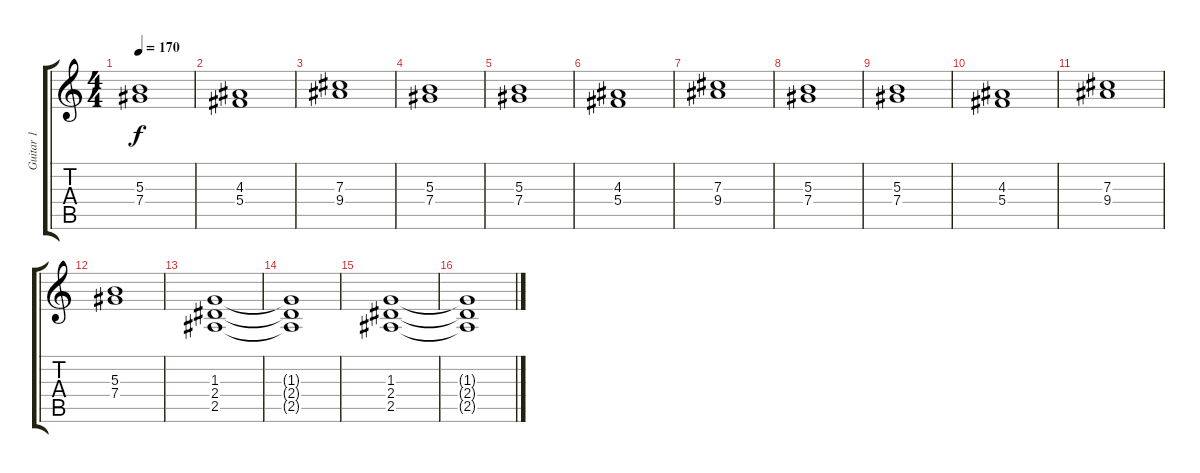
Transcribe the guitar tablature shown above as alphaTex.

\track ("Guitar 1" "Guitar 1") {instrument overdrivenguitar}
\staff {score tabs}
\tuning (Eb4 Bb3 Gb3 Db3 Ab2 Eb2) {hide}
\ts (4 4)
\tempo 170
\clef g2
\ks c
(5.3 7.4).1{dy f} |
(4.3 5.4).1 |
(7.3 9.4).1 |
(5.3 7.4).1 |
(5.3 7.4).1 |
(4.3 5.4).1 |
(7.3 9.4).1 |
(5.3 7.4).1 |
(5.3 7.4).1 |
(4.3 5.4).1 |
(7.3 9.4).1 |
(5.3 7.4).1 |
(1.3 2.4 2.5).1{volume 12} |
(1.3{t} 2.4{t} 2.5{t}).1 |
(1.3 2.4 2.5).1 |
(1.3{t} 2.4{t} 2.5{t}).1
